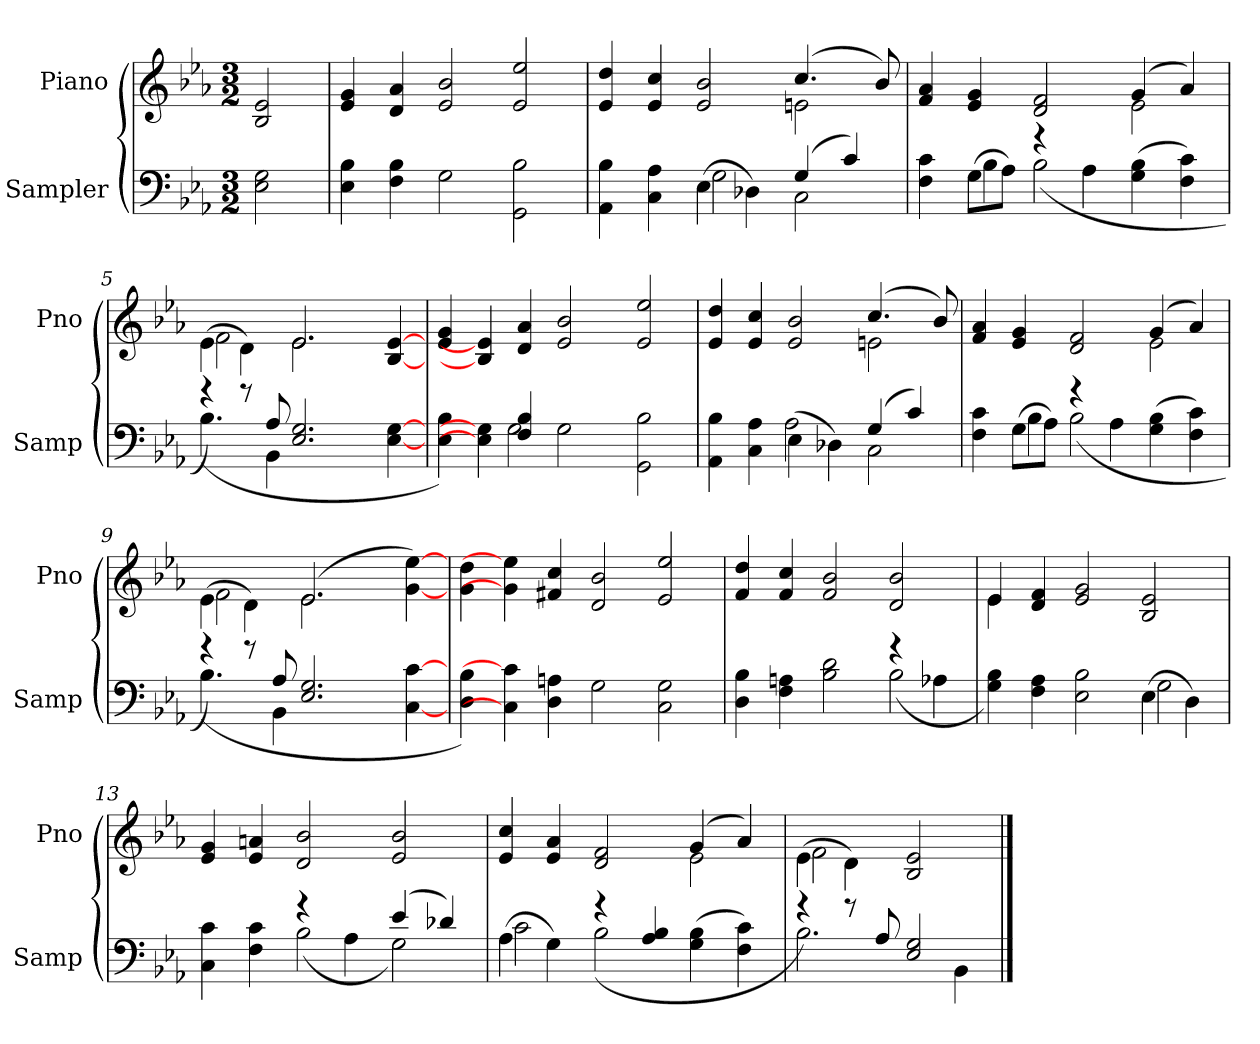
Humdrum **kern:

**kern	**kern
*part2	*part1
*staff2	*staff1
*I"Sampler	*I"Piano
*I'Samp	*I'Pno
*clefF4	*clefG2
*k[b-e-a-]	*k[b-e-a-]
*E-:	*E-:
*M3/2	*M3/2
=1	=1
2E- 2G	2B- 2e-
=2	=2
4E- 4B-	4e- 4g
4F 4B-	4d 4a-
2G	2e- 2b-
2GG 2B-	2e- 2ee-
=3	=3
*^	*^
4AA- 4B-	2ryy	4e- 4dd	1ryy
4C 4A-	.	4e- 4cc	.
(4E-\	2G	2e- 2b-	.
4D-X\)	.	.	.
(4G/	2C	(4.cc/	2en
4c/)	.	.	.
.	.	8b-/)	.
=4	=4	=4	=4
4F 4c	4ryy	4f 4a-	1ryy
(8G\L	4B-	4e- 4g	.
8A-\J)	.	.	.
4r	(2B-	2d 2f	.
4A-\	.	.	.
(4G 4B-	2ryy	(4g/	2e-
4F 4c)	.	4a-/)	.
=5	=5	=5	=5
4r)	(4.B-	(4e-\	2f
8r	.	4d\)	.
8A-/	4BB-	.	.
2.E- 2.G	.	2.e-/	2.e-
.	2..ryy	.	.
[4E- [4G	.	[4B- [4e-	4ryy
*	*	*v	*v
=6	=6	=6
4E- 4B-)	2ryy	4e- 4g
4E-] 4G]	.	4B-] 4e-]
4F 4B-	2G	4d 4a-
2G\	.	2e- 2b-
.	2.ryy	.
2GG 2B-	.	2e- 2ee-
=7	=7	=7
*	*	*^
4AA- 4B-	2ryy	4e- 4dd	1ryy
4C 4A-	.	4e- 4cc	.
(4E-\	2A-	2e- 2b-	.
4D-X\)	.	.	.
(4G/	2C	(4.cc/	2en
4c/)	.	.	.
.	.	8b-/)	.
=8	=8	=8	=8
4F 4c	4ryy	4f 4a-	1ryy
(8G\L	4B-	4e- 4g	.
8A-\J)	.	.	.
4r	(2B-	2d 2f	.
4A-\	.	.	.
(4G\ 4B-\	2ryy	(4g/	2e-
4F\ 4c\)	.	4a-/)	.
=9	=9	=9	=9
4r)	(4.B-	(4e-\	2f
8r	.	4d\)	.
8A-/	4BB-	.	.
2.E- 2.G	.	(2.e-/	2.e-
.	2..ryy	.	.
[4C [4c	.	[4g [4ee-)	4ryy
*v	*v	*	*
*	*v	*v
=10	=10
4D 4B-)	4g 4dd
4C] 4c]	4g] 4ee-]
4D 4An	4f#X 4cc
2G	2d 2b-
2C 2G	2e- 2ee-
=11	=11
*^	*
4D 4B-	1ryy	4f 4dd
4F 4An	.	4f 4cc
2B- 2d	.	2f 2b-
4r	(2B-	2d 2b-
4A-X\	.	.
=12	=12	=12
*	*	*^
4G 4B-)	1ryy	4e-/	4e-
4F 4A-	.	4d 4f	1ryy
2E-\ 2B-\	.	2e- 2g	.
(4E-\	2G	2B- 2e-	.
4D\)	.	.	4ryy
*	*	*v	*v
=13	=13	=13
4C 4c	2ryy	4e- 4g
4F 4c	.	4e- 4an
4r	(2B-	2d 2b-
4A-\	.	.
(4e-/	2G)	2e- 2b-
4d-X/)	.	.
=14	=14	=14
*	*	*^
(4A-\	2c	4e- 4cc	1ryy
4G\)	.	4e- 4a-	.
4r	(2B-	2d 2f	.
4A- 4B-	.	.	.
(4G 4B-	2ryy	(4g/	2e-
4F 4c)	.	4a-/)	.
=15	=15	=15	=15
4r)	2.B-	(4e-\	2f
8r	.	4d\)	.
8A-/	.	.	.
2E- 2G	.	2B- 2e-	2ryy
.	4BB-	.	.
*v	*v	*	*
*	*v	*v
==	==
*-	*-
